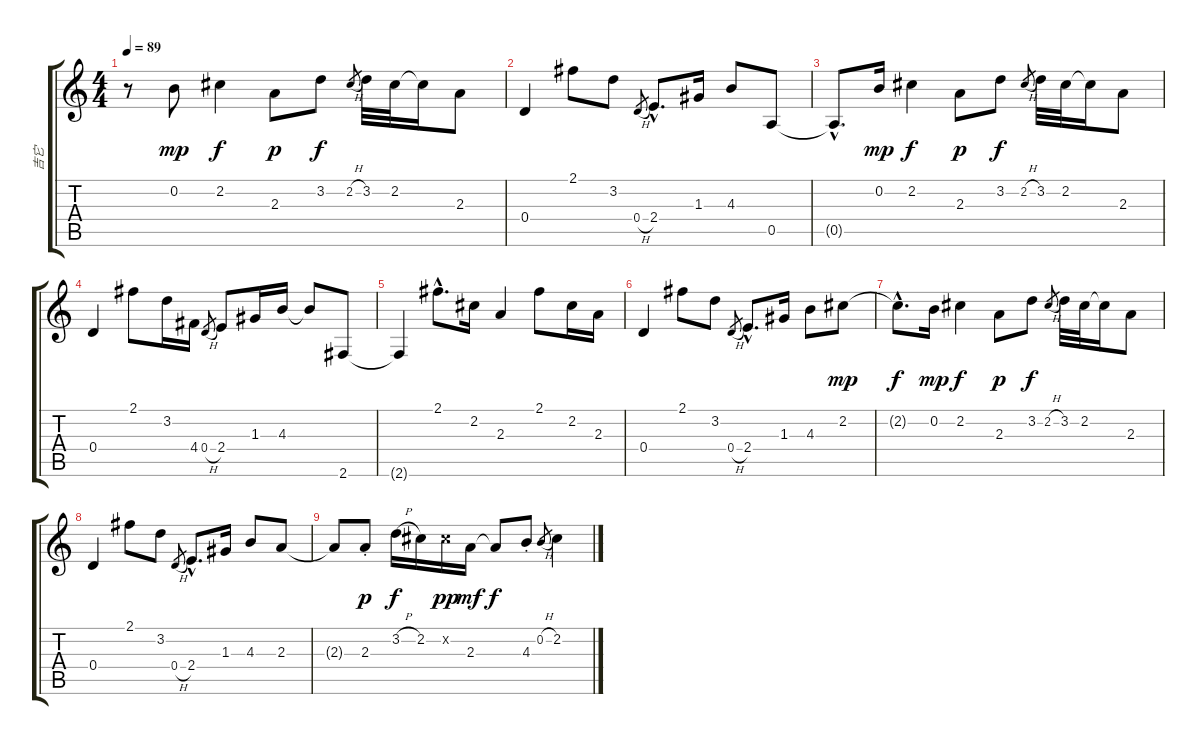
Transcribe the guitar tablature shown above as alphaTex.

\track ("吉它" "吉它") {instrument electricguitarjazz}
\staff {score tabs}
\tuning (E4 B3 G3 D3 A2 E2) {hide}
\ts (4 4)
\tempo 89
\clef g2
\ks c
r.8{dy f} 0.2.8{dy mp} 2.2.4{dy f} 2.3.8{dy p} 3.2.8{dy f} 2.2{h}.8{gr} 3.2.32 2.2.32 2.2{t}.16 2.3.8 |
0.4.4 2.1.8 3.2.8 0.4{h}.8{gr} 2.4{hac}.8{d} 1.3.16 4.3.8 0.5.8 |
0.5{hac t}.8{d} 0.2.16{dy mp} 2.2.4{dy f} 2.3.8{dy p} 3.2.8{dy f} 2.2{h}.8{gr} 3.2.32 2.2.32 2.2{t}.16 2.3.8 |
0.4.4 2.1.8 3.2.16 4.4.16 0.4{h}.8{gr} 2.4.8 1.3.16 4.3.16 4.3{t}.8 2.6.8 |
2.6{t}.4 2.1{hac}.8{d} 2.2.16 2.3.4 2.1.8 2.2.16 2.3.16 |
0.4.4 2.1.8 3.2.8 0.4{h}.8{gr} 2.4{hac}.8{d} 1.3.16 4.3.8 2.2.8{dy mp} |
2.2{hac t}.8{d dy f} 0.2.16{dy mp} 2.2.4{dy f} 2.3.8{dy p} 3.2.8{dy f} 2.2{h}.8{gr} 3.2.32 2.2.32 2.2{t}.16 2.3.8 |
0.4.4 2.1.8 3.2.8 0.4{h}.8{gr} 2.4{hac}.8{d} 1.3.16 4.3.8 2.3.8 |
2.3{t}.8 2.3{st}.8{dy p} 3.2{h}.16{dy f} 2.2.16 2.2{x}.16{dy pp} 2.3.16{dy mf} 2.3{t}.8{dy f} 4.3{st}.8 0.2{h}.8{gr} 2.2.4
